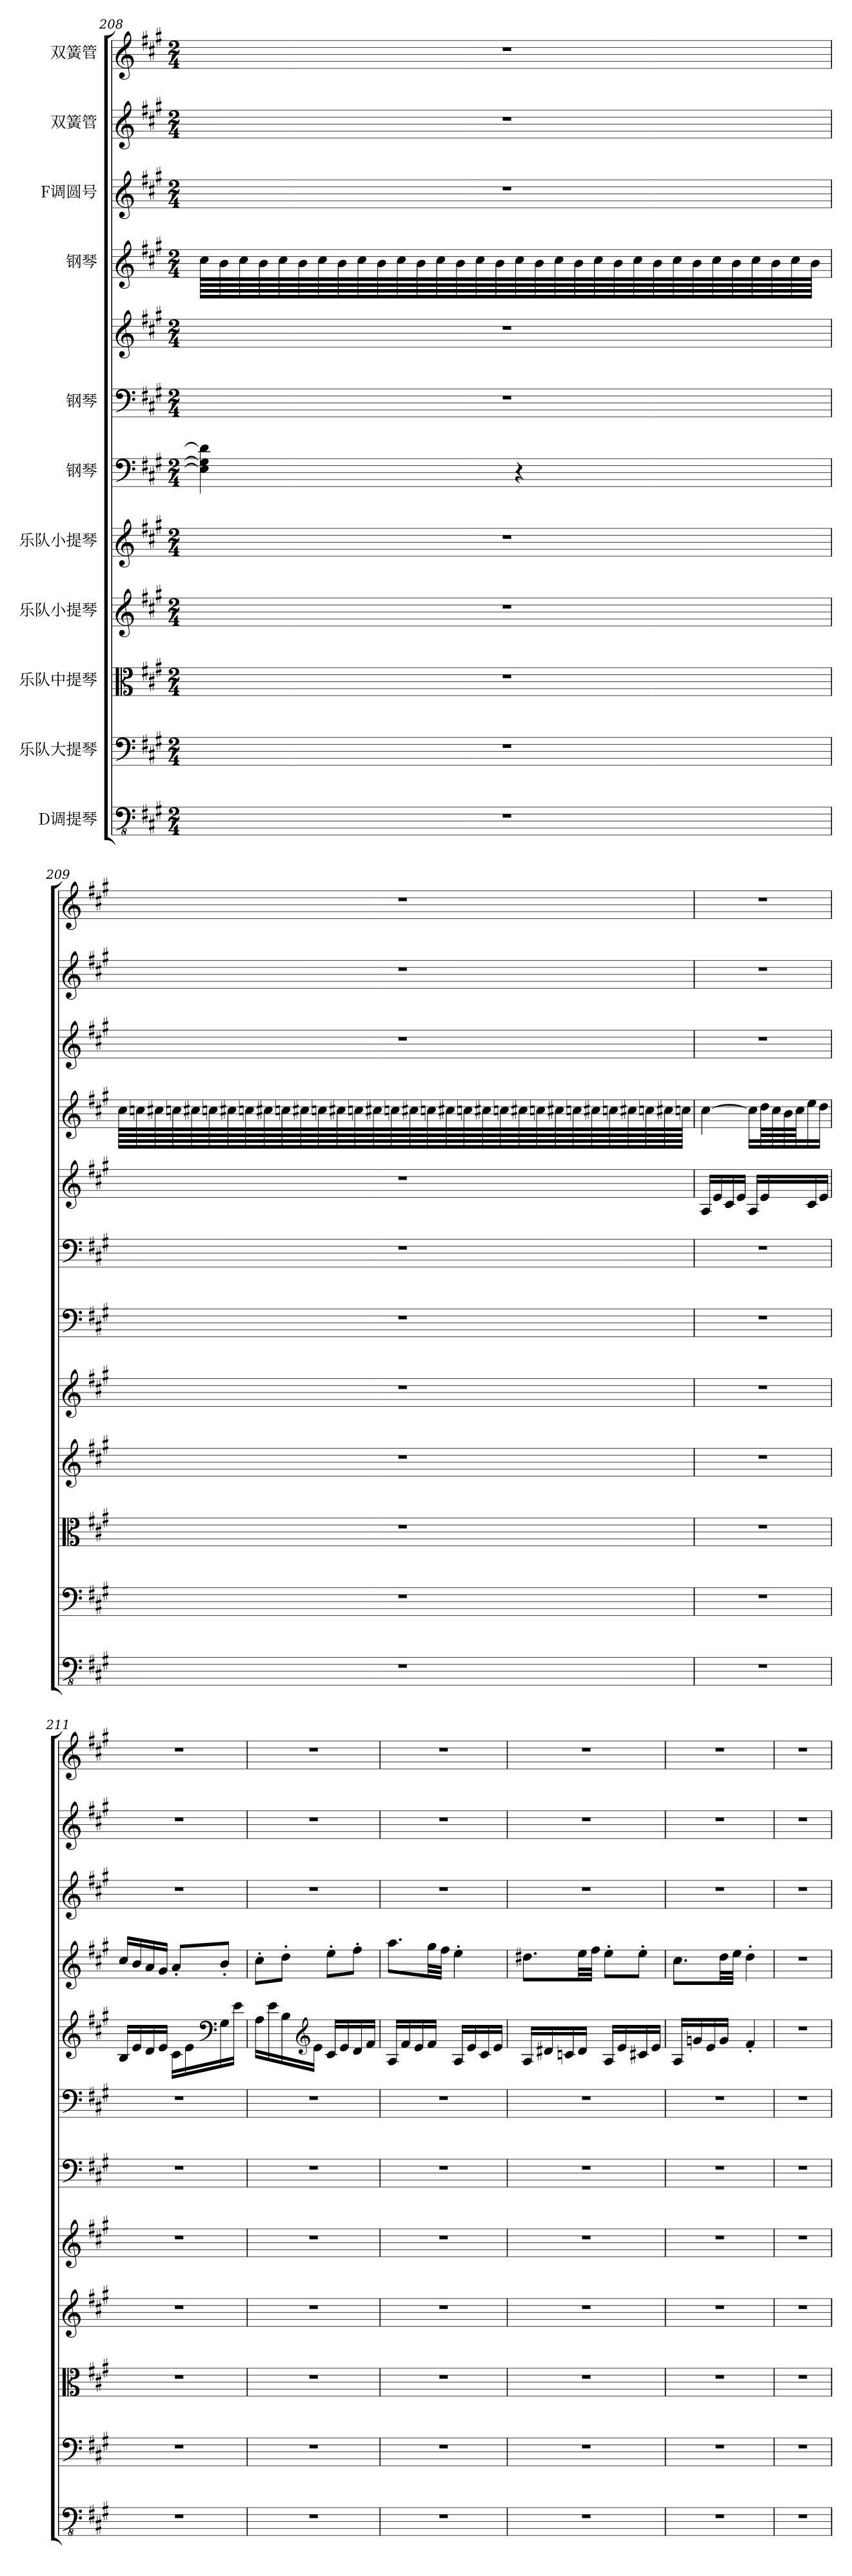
**kern	**kern	**kern	**kern	**kern	**kern	**kern	**kern	**kern	**kern	**kern	**kern
*part11	*part10	*part9	*part8	*part7	*part6	*part5	*part5	*part4	*part3	*part2	*part1
*staff12	*staff11	*staff10	*staff9	*staff8	*staff7	*staff6	*staff5	*staff4	*staff3	*staff2	*staff1
*I"D调提琴	*I"乐队大提琴	*I"乐队中提琴	*I"乐队小提琴	*I"乐队小提琴	*I"钢琴	*I"钢琴	*	*I"钢琴	*I"F调圆号	*I"双簧管	*I"双簧管
!!LO:PB:g=z
*clefFv4	*clefF4	*clefC3	*clefG2	*clefG2	*clefF4	*clefF4	*clefG2	*clefG2	*clefG2	*clefG2	*clefG2
*ITrd7c12	*	*	*	*	*	*	*	*	*ITrd4c7	*	*
*k[f#c#g#]	*k[f#c#g#]	*k[f#c#g#]	*k[f#c#g#]	*k[f#c#g#]	*k[f#c#g#]	*k[f#c#g#]	*k[f#c#g#]	*k[f#c#g#]	*k[f#c#]	*k[f#c#g#]	*k[f#c#g#]
*M2/4	*M2/4	*M2/4	*M2/4	*M2/4	*M2/4	*M2/4	*M2/4	*M2/4	*M2/4	*M2/4	*M2/4
=208	=208	=208	=208	=208	=208	=208	=208	=208	=208	=208	=208
2r	2r	2r	2r	2r	4E\] 4G#\] 4d\]	2r	2r	64cc#\LLLL	2r	2r	2r
.	.	.	.	.	.	.	.	64b\	.	.	.
.	.	.	.	.	.	.	.	64cc#\	.	.	.
.	.	.	.	.	.	.	.	64b\	.	.	.
.	.	.	.	.	.	.	.	64cc#\	.	.	.
.	.	.	.	.	.	.	.	64b\	.	.	.
.	.	.	.	.	.	.	.	64cc#\	.	.	.
.	.	.	.	.	.	.	.	64b\	.	.	.
.	.	.	.	.	.	.	.	64cc#\	.	.	.
.	.	.	.	.	.	.	.	64b\	.	.	.
.	.	.	.	.	.	.	.	64cc#\	.	.	.
.	.	.	.	.	.	.	.	64b\	.	.	.
.	.	.	.	.	.	.	.	64cc#\	.	.	.
.	.	.	.	.	.	.	.	64b\	.	.	.
.	.	.	.	.	.	.	.	64cc#\	.	.	.
.	.	.	.	.	.	.	.	64b\	.	.	.
.	.	.	.	.	4r	.	.	64cc#\	.	.	.
.	.	.	.	.	.	.	.	64b\	.	.	.
.	.	.	.	.	.	.	.	64cc#\	.	.	.
.	.	.	.	.	.	.	.	64b\	.	.	.
.	.	.	.	.	.	.	.	64cc#\	.	.	.
.	.	.	.	.	.	.	.	64b\	.	.	.
.	.	.	.	.	.	.	.	64cc#\	.	.	.
.	.	.	.	.	.	.	.	64b\	.	.	.
.	.	.	.	.	.	.	.	64cc#\	.	.	.
.	.	.	.	.	.	.	.	64b\	.	.	.
.	.	.	.	.	.	.	.	64cc#\	.	.	.
.	.	.	.	.	.	.	.	64b\	.	.	.
.	.	.	.	.	.	.	.	64cc#\	.	.	.
.	.	.	.	.	.	.	.	64b\	.	.	.
.	.	.	.	.	.	.	.	64cc#\	.	.	.
.	.	.	.	.	.	.	.	64b\JJJJ	.	.	.
!!LO:PB:g=z
=209	=209	=209	=209	=209	=209	=209	=209	=209	=209	=209	=209
2r	2r	2r	2r	2r	2r	2r	2r	64cc#\LLLL	2r	2r	2r
.	.	.	.	.	.	.	.	64ccn\	.	.	.
.	.	.	.	.	.	.	.	64cc#X\	.	.	.
.	.	.	.	.	.	.	.	64ccn\	.	.	.
.	.	.	.	.	.	.	.	64cc#X\	.	.	.
.	.	.	.	.	.	.	.	64ccn\	.	.	.
.	.	.	.	.	.	.	.	64cc#X\	.	.	.
.	.	.	.	.	.	.	.	64ccn\	.	.	.
.	.	.	.	.	.	.	.	64cc#X\	.	.	.
.	.	.	.	.	.	.	.	64ccn\	.	.	.
.	.	.	.	.	.	.	.	64cc#X\	.	.	.
.	.	.	.	.	.	.	.	64ccn\	.	.	.
.	.	.	.	.	.	.	.	64cc#X\	.	.	.
.	.	.	.	.	.	.	.	64ccn\	.	.	.
.	.	.	.	.	.	.	.	64cc#X\	.	.	.
.	.	.	.	.	.	.	.	64ccn\	.	.	.
.	.	.	.	.	.	.	.	64cc#X\	.	.	.
.	.	.	.	.	.	.	.	64ccn\	.	.	.
.	.	.	.	.	.	.	.	64cc#X\	.	.	.
.	.	.	.	.	.	.	.	64ccn\	.	.	.
.	.	.	.	.	.	.	.	64cc#X\	.	.	.
.	.	.	.	.	.	.	.	64ccn\	.	.	.
.	.	.	.	.	.	.	.	64cc#X\	.	.	.
.	.	.	.	.	.	.	.	64ccn\	.	.	.
.	.	.	.	.	.	.	.	64cc#X\	.	.	.
.	.	.	.	.	.	.	.	64ccn\	.	.	.
.	.	.	.	.	.	.	.	64cc#X\	.	.	.
.	.	.	.	.	.	.	.	64ccn\	.	.	.
.	.	.	.	.	.	.	.	64cc#X\	.	.	.
.	.	.	.	.	.	.	.	64ccn\	.	.	.
.	.	.	.	.	.	.	.	64cc#X\	.	.	.
.	.	.	.	.	.	.	.	64ccn\JJJJ	.	.	.
!!LO:PB:g=z
=210	=210	=210	=210	=210	=210	=210	=210	=210	=210	=210	=210
*	*	*	*	*	*	*	*	*	*	*	*MM68
2r	2r	2r	2r	2r	2r	2r	16A/LL	[4cc#\	2r	2r	2r
.	.	.	.	.	.	.	16e/	.	.	.	.
.	.	.	.	.	.	.	16c#/	.	.	.	.
.	.	.	.	.	.	.	16e/JJ	.	.	.	.
.	.	.	.	.	.	.	16A/LL	16cc#\LL]	.	.	.
.	.	.	.	.	.	.	16e/	64dd\LL	.	.	.
.	.	.	.	.	.	.	.	64cc#\	.	.	.
.	.	.	.	.	.	.	.	64b\	.	.	.
.	.	.	.	.	.	.	.	64cc#\JJ	.	.	.
.	.	.	.	.	.	.	16c#/	16ee\	.	.	.
.	.	.	.	.	.	.	16e/JJ	16dd\JJ	.	.	.
=211	=211	=211	=211	=211	=211	=211	=211	=211	=211	=211	=211
2r	2r	2r	2r	2r	2r	2r	16B/LL	16cc#/LL	2r	2r	2r
.	.	.	.	.	.	.	16e/	16b/	.	.	.
.	.	.	.	.	.	.	16d/	16a/	.	.	.
.	.	.	.	.	.	.	16e/JJ	16g#/JJ	.	.	.
.	.	.	.	.	.	.	16c#\LL	8a'/L	.	.	.
.	.	.	.	.	.	.	16e\	.	.	.	.
*	*	*	*	*	*	*	*clefF4	*	*	*	*
.	.	.	.	.	.	.	16G#\	8b'/J	.	.	.
.	.	.	.	.	.	.	16e\JJ	.	.	.	.
=212	=212	=212	=212	=212	=212	=212	=212	=212	=212	=212	=212
2r	2r	2r	2r	2r	2r	2r	16A\LL	8cc#'\L	2r	2r	2r
.	.	.	.	.	.	.	16e\	.	.	.	.
.	.	.	.	.	.	.	16B\	8dd'\J	.	.	.
*	*	*	*	*	*	*	*clefG2	*	*	*	*
.	.	.	.	.	.	.	16e\JJ	.	.	.	.
.	.	.	.	.	.	.	16c#/LL	8ee'\L	.	.	.
.	.	.	.	.	.	.	16e/	.	.	.	.
.	.	.	.	.	.	.	16d/	8ff#'\J	.	.	.
.	.	.	.	.	.	.	16f#/JJ	.	.	.	.
=213	=213	=213	=213	=213	=213	=213	=213	=213	=213	=213	=213
2r	2r	2r	2r	2r	2r	2r	16A/LL	8.aa\L	2r	2r	2r
.	.	.	.	.	.	.	16f#/	.	.	.	.
.	.	.	.	.	.	.	16e/	.	.	.	.
.	.	.	.	.	.	.	16f#/JJ	32gg#\LL	.	.	.
.	.	.	.	.	.	.	.	32ff#\JJJ	.	.	.
.	.	.	.	.	.	.	16A/LL	4ee'\	.	.	.
.	.	.	.	.	.	.	16e/	.	.	.	.
.	.	.	.	.	.	.	16c#/	.	.	.	.
.	.	.	.	.	.	.	16e/JJ	.	.	.	.
!!LO:PB:g=z
=214	=214	=214	=214	=214	=214	=214	=214	=214	=214	=214	=214
2r	2r	2r	2r	2r	2r	2r	16A/LL	8.dd#X\L	2r	2r	2r
.	.	.	.	.	.	.	16d#X/	.	.	.	.
.	.	.	.	.	.	.	16cn/	.	.	.	.
.	.	.	.	.	.	.	16d#/JJ	32ee\LL	.	.	.
.	.	.	.	.	.	.	.	32ff#\JJJ	.	.	.
.	.	.	.	.	.	.	16A/LL	8ee'\L	.	.	.
.	.	.	.	.	.	.	16e/	.	.	.	.
.	.	.	.	.	.	.	16c#X/	8ee'\J	.	.	.
.	.	.	.	.	.	.	16e/JJ	.	.	.	.
=215	=215	=215	=215	=215	=215	=215	=215	=215	=215	=215	=215
2r	2r	2r	2r	2r	2r	2r	16A/LL	8.cc#\L	2r	2r	2r
.	.	.	.	.	.	.	16gn/	.	.	.	.
.	.	.	.	.	.	.	16e/	.	.	.	.
.	.	.	.	.	.	.	16g/JJ	32dd\LL	.	.	.
.	.	.	.	.	.	.	.	32ee\JJJ	.	.	.
.	.	.	.	.	.	.	4f#'/	4dd'\	.	.	.
=216	=216	=216	=216	=216	=216	=216	=216	=216	=216	=216	=216
*	*	*	*	*	*	*	*	*	*	*	*MM100
2r	2r	2r	2r	2r	2r	2r	2r	2r	2r	2r	2r
=	=	=	=	=	=	=	=	=	=	=	=
*-	*-	*-	*-	*-	*-	*-	*-	*-	*-	*-	*-
